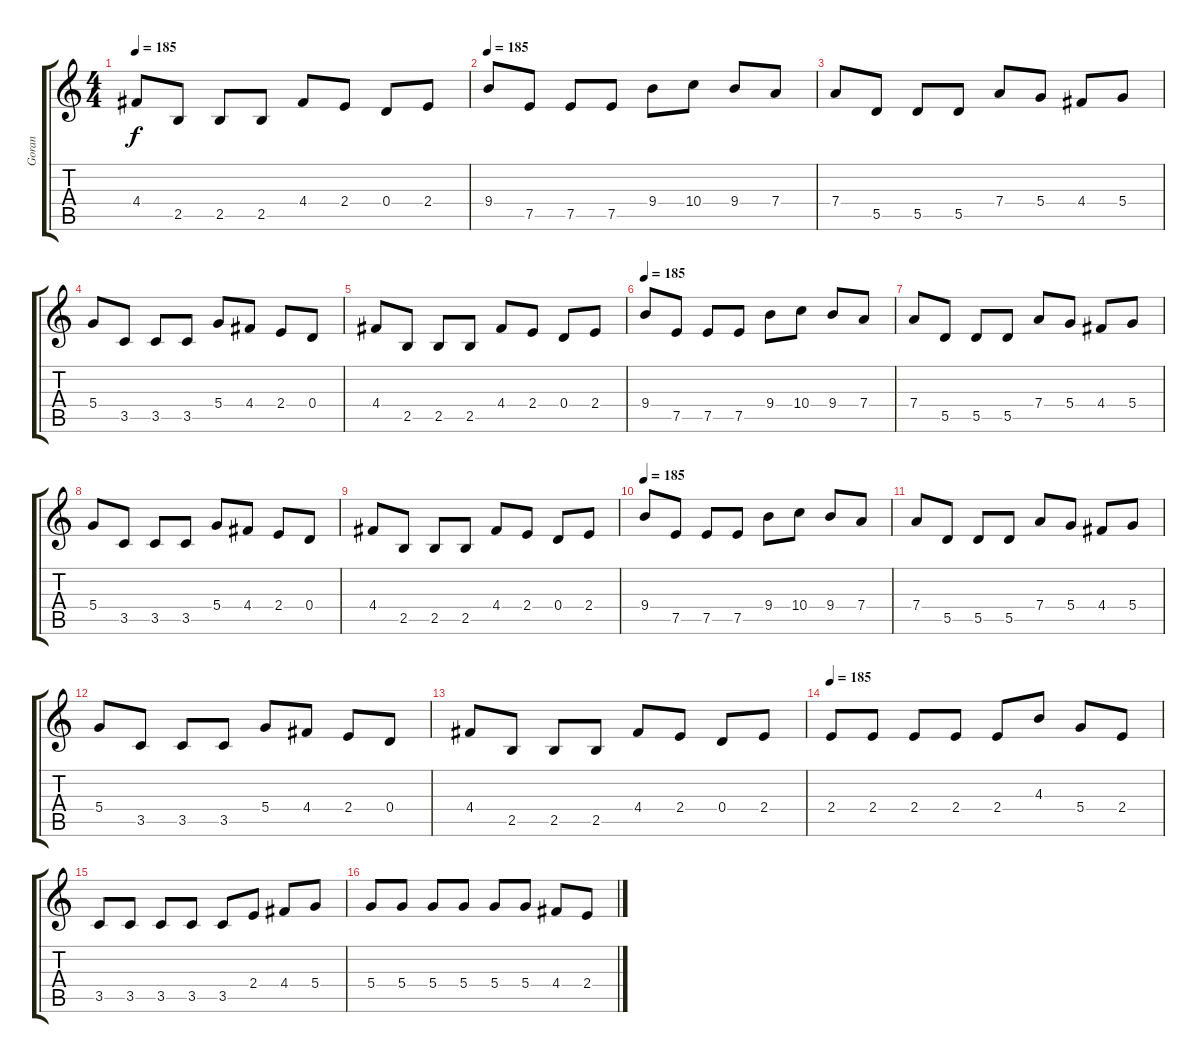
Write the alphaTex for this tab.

\track ("Goran" "Goran") {instrument distortionguitar}
\staff {score tabs}
\tuning (E4 B3 G3 D3 A2 E2) {hide}
\ts (4 4)
\tempo 185
\clef g2
\ks c
4.4.8{dy f} 2.5.8 2.5.8 2.5.8 4.4.8 2.4.8 0.4.8 2.4.8 |
\tempo 185
9.4.8 7.5.8 7.5.8 7.5.8 9.4.8 10.4.8 9.4.8 7.4.8 |
7.4.8 5.5.8 5.5.8 5.5.8 7.4.8 5.4.8 4.4.8 5.4.8 |
5.4.8 3.5.8 3.5.8 3.5.8 5.4.8 4.4.8 2.4.8 0.4.8 |
4.4.8 2.5.8 2.5.8 2.5.8 4.4.8 2.4.8 0.4.8 2.4.8 |
\tempo 185
9.4.8 7.5.8 7.5.8 7.5.8 9.4.8 10.4.8 9.4.8 7.4.8 |
7.4.8 5.5.8 5.5.8 5.5.8 7.4.8 5.4.8 4.4.8 5.4.8 |
5.4.8 3.5.8 3.5.8 3.5.8 5.4.8 4.4.8 2.4.8 0.4.8 |
4.4.8 2.5.8 2.5.8 2.5.8 4.4.8 2.4.8 0.4.8 2.4.8 |
\tempo 185
9.4.8 7.5.8 7.5.8 7.5.8 9.4.8 10.4.8 9.4.8 7.4.8 |
7.4.8 5.5.8 5.5.8 5.5.8 7.4.8 5.4.8 4.4.8 5.4.8 |
5.4.8 3.5.8 3.5.8 3.5.8 5.4.8 4.4.8 2.4.8 0.4.8 |
4.4.8 2.5.8 2.5.8 2.5.8 4.4.8 2.4.8 0.4.8 2.4.8 |
\tempo 185
2.4.8 2.4.8 2.4.8 2.4.8 2.4.8 4.3.8 5.4.8 2.4.8 |
3.5.8 3.5.8 3.5.8 3.5.8 3.5.8 2.4.8 4.4.8 5.4.8 |
5.4.8 5.4.8 5.4.8 5.4.8 5.4.8 5.4.8 4.4.8 2.4.8
